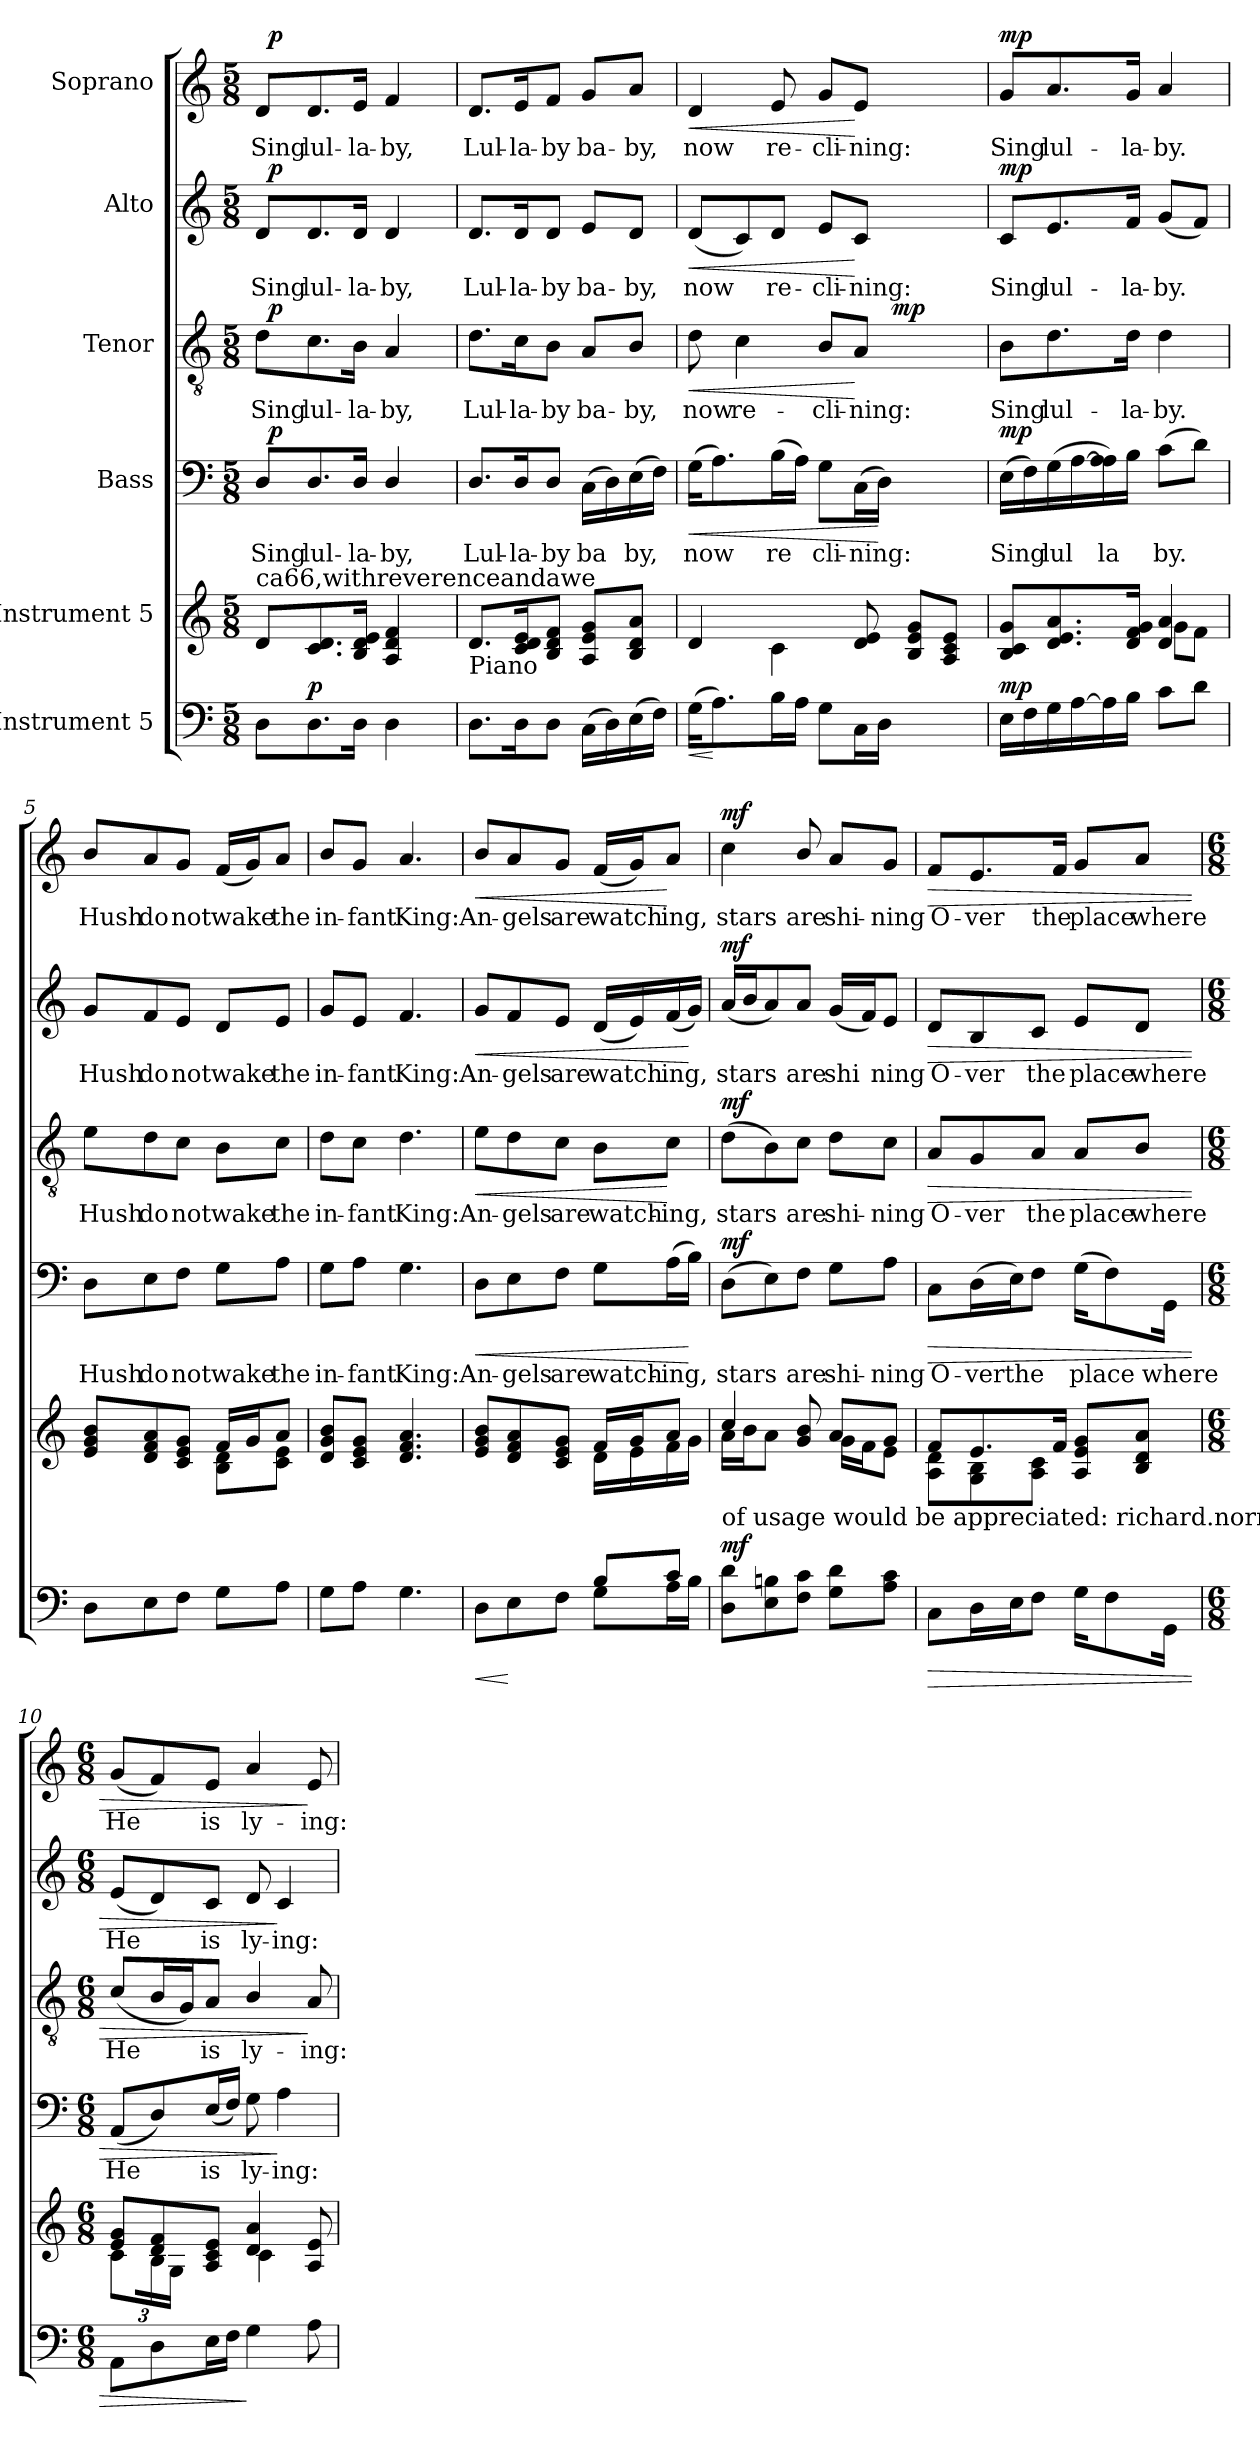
**kern	**dynam	**kern	**kern	**text	**dynam	**kern	**text	**dynam	**kern	**text	**dynam	**kern	**text	**dynam
*part6	*part6	*part5	*part4	*part4	*part4	*part3	*part3	*part3	*part2	*part2	*part2	*part1	*part1	*part1
*staff6	*staff6	*staff5	*staff4	*staff4	*staff4	*staff3	*staff3	*staff3	*staff2	*staff2	*staff2	*staff1	*staff1	*staff1
*I"Instrument 5	*	*I"Instrument 5	*I"Bass	*	*	*I"Tenor	*	*	*I"Alto	*	*	*I"Soprano	*	*
!!LO:PB:g=z
*stria5	*	*stria5	*stria5	*	*	*stria5	*	*	*stria5	*	*	*stria5	*	*
*clefF4	*	*clefG2	*clefF4	*	*	*clefGv2	*	*	*clefG2	*	*	*clefG2	*	*
*k[]	*	*k[]	*k[]	*	*	*k[]	*	*	*k[]	*	*	*k[]	*	*
*C:	*	*C:	*C:	*	*	*C:	*	*	*C:	*	*	*C:	*	*
*M5/8	*	*M5/8	*M5/8	*	*	*M5/8	*	*	*M5/8	*	*	*M5/8	*	*
*MM66	*	*MM66	*MM66	*	*	*MM66	*	*	*MM66	*	*	*MM66	*	*
=1	=1	=1	=1	=1	=1	=1	=1	=1	=1	=1	=1	=1	=1	=1
!	!	!	!	!	!	!	!	!	!	!	!	!LO:TX:a:t=ca66,withreverenceandawe	!	!
!	!	!LO:TX:a:t=ca66,withreverenceandawe	!	!	!	!	!	!	!	!	!	!	!	!
!	!	!	!	!LO:LY:b:cj	!	!	!LO:LY:b:cj	!	!	!LO:LY:b:cj	!	!	!LO:LY:b:cj	!
*	*	*	*^	*	*	*^	*	*	*^	*	*	*^	*	*
8D\L	.	8d/L	8D/L	64ryy	Sing	.	8d\L	64ryy	Sing	.	8d/L	64ryy	Sing	.	8d/L	64ryy	Sing	.
!	!	!	!	!	!	!LO:DY:a	!	!	!	!LO:DY:a	!	!	!	!LO:DY:a	!	!	!	!LO:DY:a
.	.	.	.	2ryy	.	p	.	2ryy	.	p	.	2ryy	.	p	.	2ryy	.	p
!	!LO:DY:a	!	!	!	!LO:LY:b:cj	!	!	!	!LO:LY:b:cj	!	!	!	!LO:LY:b:cj	!	!	!	!LO:LY:b:cj	!
8.D\	p	8.c/ 8.d/	8.D/	.	lul-	.	8.c\	.	lul-	.	8.d/	.	lul-	.	8.d/	.	lul-	.
!	!	!	!	!	!LO:LY:b:cj	!	!	!	!LO:LY:b:cj	!	!	!	!LO:LY:b:cj	!	!	!	!LO:LY:b:cj	!
16D\J	.	16d/ 16B/ 16e/J	16D/J	.	-la-	.	16B\J	.	-la-	.	16d/J	.	-la-	.	16e/J	.	-la-	.
!	!	!	!	!	!LO:LY:b:cj	!	!	!	!LO:LY:b:cj	!	!	!	!LO:LY:b:cj	!	!	!	!LO:LY:b:cj	!
4D\	.	4f/ 4d/ 4A/	4D/	.	-by,	.	4A/	.	-by,	.	4d/	.	-by,	.	4f/	.	-by,	.
.	.	.	.	16..ryy	.	.	.	16..ryy	.	.	.	16..ryy	.	.	.	16..ryy	.	.
=2	=2	=2	=2	=2	=2	=2	=2	=2	=2	=2	=2	=2	=2	=2	=2	=2	=2	=2
!	!	!LO:TX:b:t=Piano	!	!	!	!	!	!	!	!	!	!	!	!	!	!	!	!
!	!	!	!	!	!LO:LY:b:cj	!	!	!	!LO:LY:b:cj	!	!	!	!LO:LY:b:cj	!	!	!	!LO:LY:b:cj	!
*	*	*	*v	*v	*	*	*	*	*	*	*v	*v	*	*	*v	*v	*	*
*	*	*	*	*	*	*v	*v	*	*	*	*	*	*	*	*
8.D\L	.	8.d/L	8.D/L	Lul-	.	8.d\L	Lul-	.	8.d/L	Lul-	.	8.d/L	Lul-	.
!	!	!	!	!LO:LY:b:cj	!	!	!LO:LY:b:cj	!	!	!LO:LY:b:cj	!	!	!LO:LY:b:cj	!
16D\	.	16e/ 16c/ 16d/	16D/	-la-	.	16c\	-la-	.	16d/	-la-	.	16e/	-la-	.
!	!	!	!	!LO:LY:b:cj	!	!	!LO:LY:b:cj	!	!	!LO:LY:b:cj	!	!	!LO:LY:b:cj	!
8D\J	.	8d/ 8B/ 8f/J	8D/J	-by	.	8B\J	-by	.	8d/J	-by	.	8f/J	-by	.
!	!	!	!	!LO:LY:b:cj	!	!	!LO:LY:b:cj	!	!	!LO:LY:b:cj	!	!	!LO:LY:b:cj	!
(>16C\L	.	8e/ 8A/ 8g/L	(>16C\L	ba-	.	8A/L	ba-	.	8e/L	ba-	.	8g/L	ba-	.
!	!	!	!	!LO:LY:b:cj	!	!	!	!	!	!	!	!	!	!
16D\)	.	.	16D\)	--	.	.	.	.	.	.	.	.	.	.
!	!	!	!	!LO:LY:b:cj	!	!	!LO:LY:b:cj	!	!	!LO:LY:b:cj	!	!	!LO:LY:b:cj	!
(>16E\	.	8a/ 8d/ 8B/J	(>16E\	-by,	.	8B/J	-by,	.	8d/J	-by,	.	8a/J	-by,	.
!	!	!	!	!LO:LY:b:cj	!	!	!	!	!	!	!	!	!	!
16F\J)	.	.	16F\J)	.	.	.	.	.	.	.	.	.	.	.
=3	=3	=3	=3	=3	=3	=3	=3	=3	=3	=3	=3	=3	=3	=3
!	!LO:HP:b	!	!	!LO:LY:b:cj	!LO:HP:b	!	!LO:LY:b:cj	!LO:HP:b	!	!LO:LY:b:cj	!LO:HP:b	!	!LO:LY:b:cj	!LO:HP:b
*	*	*	*	*	*	*^	*	*	*	*	*	*	*	*
(>16G\L	<	4d/	(>16G\L	now	<	8d\	2ryy	now	<	(<8d/L	now	<	4d/	now	<
!	!	!	!	!LO:LY:b:cj	!	!	!	!	!	!	!	!	!	!	!
8.A\)	[	.	8.A\)	.	.	.	.	.	.	.	.	.	.	.	.
!	!	!	!	!	!	!	!	!LO:LY:b:cj	!	!	!LO:LY:b:cj	!	!	!	!
.	.	.	.	.	.	4c\	.	re-	.	8c/)	.	.	.	.	.
!	!	!	!	!LO:LY:b:cj	!	!	!	!	!	!	!LO:LY:b:cj	!	!	!LO:LY:b:cj	!
16B\	.	4c\	(>16B\	re-	.	.	.	.	.	8d/J	re-	.	8e/	re-	.
!	!	!	!	!LO:LY:b:cj	!	!	!	!	!	!	!	!	!	!	!
16A\J	.	.	16A\J)	--	.	.	.	.	.	.	.	.	.	.	.
!	!	!	!	!LO:LY:b:cj	!	!	!	!LO:LY:b:cj	!	!	!LO:LY:b:cj	!	!	!LO:LY:b:cj	!
8G\L	.	.	8G\L	-cli-	.	8B/L	.	-cli-	.	8e/L	-cli-	.	8g/L	-cli-	.
!	!	!	!	!LO:LY:b:cj	!	!	!	!LO:LY:b:cj	!	!	!LO:LY:b:cj	!	!	!LO:LY:b:cj	!
16C\	.	8d/ 8e/	(>16C\	-ning:	.	8A/J	16.ryy	-ning:	[	8c/J	-ning:	[	8e/J	-ning:	[
!	!	!	!	!LO:LY:b:cj	!	!	!	!	!	!	!	!	!	!	!
16D\J	.	.	16D\J)	.	[	.	.	.	.	.	.	.	.	.	.
!	!	!	!	!	!	!	!	!	!LO:DY:a	!	!	!	!	!	!
.	.	.	.	.	.	.	4ryy	.	mp	.	.	.	.	.	.
4ryy	.	8g/ 8e/ 8B/L	4ryy	.	.	4ryy	.	.	.	4ryy	.	.	4ryy	.	.
.	.	8e/ 8c/ 8A/J	.	.	.	.	.	.	.	.	.	.	.	.	.
.	.	.	.	.	.	.	32ryy	.	.	.	.	.	.	.	.
=4	=4	=4	=4	=4	=4	=4	=4	=4	=4	=4	=4	=4	=4	=4	=4
*	*	*^	*	*	*	*	*	*	*	*	*	*	*	*	*
!	!LO:DY:a	!	!	!	!LO:LY:b:cj	!LO:DY:a	!	!	!LO:LY:b:cj	!	!	!LO:LY:b:cj	!LO:DY:a	!	!LO:LY:b:cj	!LO:DY:a
*	*	*	*	*	*	*	*v	*v	*	*	*	*	*	*	*	*
16E\L	mp	8g/ 8B/ 8c/L	4.ryy	(>16E\L	Sing	mp	8B\L	Sing	.	8c/L	Sing	mp	8g/L	Sing	mp
!	!	!	!	!	!LO:LY:b:cj	!	!	!	!	!	!	!	!	!	!
16F\	.	.	.	16F\)	.	.	.	.	.	.	.	.	.	.	.
!	!	!	!	!	!LO:LY:b:cj	!	!	!LO:LY:b:cj	!	!	!LO:LY:b:cj	!	!	!LO:LY:b:cj	!
16G\	.	8.a/ 8.d/ 8.e/	.	(>16G\	lul-	.	8.d\	lul-	.	8.e/	lul-	.	8.a/	lul-	.
!	!	!	!	!	!LO:LY:b:cj	!	!	!	!	!	!	!	!	!	!
[>16A\	.	.	.	[>16A\	--	.	.	.	.	.	.	.	.	.	.
!	!	!	!	!	!LO:LY:b:cj	!	!	!	!	!	!	!	!	!	!
16A\]	.	.	.	16A\ 16A\])	-la-	.	.	.	.	.	.	.	.	.	.
!	!	!	!	!	!LO:LY:b:cj	!	!	!LO:LY:b:cj	!	!	!LO:LY:b:cj	!	!	!LO:LY:b:cj	!
16B\J	.	16f/ 16d/ 16g/J	.	16B\J	--	.	16d\J	-la-	.	16f/J	-la-	.	16g/J	-la-	.
!	!	!	!	!	!LO:LY:b:cj	!	!	!LO:LY:b:cj	!	!	!LO:LY:b:cj	!	!	!LO:LY:b:cj	!
8c\L	.	4a/ 4d/	8g\L	(>8c\L	-by.	.	4d\	-by.	.	(<8g/L	-by.	.	4a/	-by.	.
!	!	!	!	!	!LO:LY:b:cj	!	!	!	!	!	!LO:LY:b:cj	!	!	!	!
8d\J	.	.	8f\J	8d\J)	.	.	.	.	.	8f/J)	.	.	.	.	.
!!LO:PB:g=z
=5	=5	=5	=5	=5	=5	=5	=5	=5	=5	=5	=5	=5	=5	=5	=5
!	!	!	!	!	!LO:LY:b:cj	!	!	!LO:LY:b:cj	!	!	!LO:LY:b:cj	!	!	!LO:LY:b:cj	!
8D\L	.	8b/ 8e/ 8g/L	4.ryy	8D\L	Hush	.	8e\L	Hush	.	8g/L	Hush	.	8b/L	Hush	.
!	!	!	!	!	!LO:LY:b:cj	!	!	!LO:LY:b:cj	!	!	!LO:LY:b:cj	!	!	!LO:LY:b:cj	!
8E\	.	8f/ 8d/ 8a/	.	8E\	do	.	8d\	do	.	8f/	do	.	8a/	do	.
!	!	!	!	!	!LO:LY:b:cj	!	!	!LO:LY:b:cj	!	!	!LO:LY:b:cj	!	!	!LO:LY:b:cj	!
8F\J	.	8g/ 8e/ 8c/J	.	8F\J	not	.	8c\J	not	.	8e/J	not	.	8g/J	not	.
!	!	!	!	!	!LO:LY:b:cj	!	!	!LO:LY:b:cj	!	!	!LO:LY:b:cj	!	!	!LO:LY:b:cj	!
8G\L	.	16f/L	8B\ 8d\L	8G\L	wake	.	8B\L	wake	.	8d/L	wake	.	(<16f/L	wake	.
!	!	!	!	!	!	!	!	!	!	!	!	!	!	!LO:LY:b:cj	!
.	.	16g/	.	.	.	.	.	.	.	.	.	.	16g/)	.	.
!	!	!	!	!	!LO:LY:b:cj	!	!	!LO:LY:b:cj	!	!	!LO:LY:b:cj	!	!	!LO:LY:b:cj	!
8A\J	.	8a/J	8e\ 8c\J	8A\J	the	.	8c\J	the	.	8e/J	the	.	8a/J	the	.
=6	=6	=6	=6	=6	=6	=6	=6	=6	=6	=6	=6	=6	=6	=6	=6
!	!	!LO:TX:b:t=May be freely copied	!	!	!	!	!	!	!	!	!	!	!	!	!
!	!	!	!	!	!LO:LY:b:cj	!	!	!LO:LY:b:cj	!	!	!LO:LY:b:cj	!	!	!LO:LY:b:cj	!
*	*	*v	*v	*	*	*	*	*	*	*	*	*	*	*	*
8G\L	.	8g/ 8d/ 8b/L	8G\L	in-	.	8d\L	in-	.	8g/L	in-	.	8b/L	in-	.
!	!	!	!	!LO:LY:b:cj	!	!	!LO:LY:b:cj	!	!	!LO:LY:b:cj	!	!	!LO:LY:b:cj	!
8A\J	.	8e/ 8c/ 8g/J	8A\J	-fant	.	8c\J	-fant	.	8e/J	-fant	.	8g/J	-fant	.
!	!	!	!	!LO:LY:b:cj	!	!	!LO:LY:b:cj	!	!	!LO:LY:b:cj	!	!	!LO:LY:b:cj	!
4.G\	.	4.a/ 4.d/ 4.f/	4.G\	King:	.	4.d\	King:	.	4.f/	King:	.	4.a/	King:	.
=7	=7	=7	=7	=7	=7	=7	=7	=7	=7	=7	=7	=7	=7	=7
*^	*	*	*	*	*	*	*	*	*	*	*	*	*	*
!	!	!	!LO:TX:b:t=and distributed, but notification	!	!	!	!	!	!	!	!	!	!	!	!
!	!	!LO:HP:b	!	!	!LO:LY:b:cj	!LO:HP:b	!	!LO:LY:b:cj	!LO:HP:b	!	!LO:LY:b:cj	!LO:HP:b	!	!LO:LY:b:cj	!LO:HP:b
*	*	*	*^	*	*	*	*	*	*	*	*	*	*	*	*
4.ryy	8D\L	<	8b/ 8g/ 8e/L	4.ryy	8D\L	An-	<	8e\L	An-	<	8g/L	An-	<	8b/L	An-	<
!	!	!	!	!	!	!LO:LY:b:cj	!	!	!LO:LY:b:cj	!	!	!LO:LY:b:cj	!	!	!LO:LY:b:cj	!
.	8E\	[	8a/ 8d/ 8f/	.	8E\	-gels	.	8d\	-gels	.	8f/	-gels	.	8a/	-gels	.
!	!	!	!	!	!	!LO:LY:b:cj	!	!	!LO:LY:b:cj	!	!	!LO:LY:b:cj	!	!	!LO:LY:b:cj	!
.	8F\J	.	8e/ 8c/ 8g/J	.	8F\J	are	.	8c\J	are	.	8e/J	are	.	8g/J	are	.
!	!	!	!	!	!	!LO:LY:b:cj	!	!	!LO:LY:b:cj	!	!	!LO:LY:b:cj	!	!	!LO:LY:b:cj	!
8B/L	8G\L	.	16f/L	16d\L	8G\L	watch-	.	8B\L	watch-	.	(<16d/L	watch-	.	(<16f/L	watch-	.
!	!	!	!	!	!	!	!	!	!	!	!	!LO:LY:b:cj	!	!	!LO:LY:b:cj	!
.	.	.	16g/	16e\	.	.	.	.	.	.	16e/)	--	.	16g/)	--	.
!	!	!	!	!	!	!LO:LY:b:cj	!	!	!LO:LY:b:cj	!	!	!LO:LY:b:cj	!	!	!LO:LY:b:cj	!
8c/J	16A\	.	8a/J	16f\	(>16A\	-ing,	.	8c\J	-ing,	[	(<16f/	-ing,	.	8a/J	-ing,	[
!	!	!	!	!	!	!LO:LY:b:cj	!	!	!	!	!	!LO:LY:b:cj	!	!	!	!
.	16B\J	.	.	16g\J	16B\J)	.	[	.	.	.	16g/J)	.	[	.	.	.
=8	=8	=8	=8	=8	=8	=8	=8	=8	=8	=8	=8	=8	=8	=8	=8	=8
!	!	!	!LO:TX:b:t=of usage would be appreciated&colon; richard.norris@btinternet.com	!	!	!	!	!	!	!	!	!	!	!	!	!
!	!	!LO:DY:a	!	!	!	!LO:LY:b:cj	!LO:DY:a	!	!LO:LY:b:cj	!LO:DY:a	!	!LO:LY:b:cj	!LO:DY:a	!	!LO:LY:b:cj	!LO:DY:a
*v	*v	*	*	*	*	*	*	*	*	*	*	*	*	*	*	*
8D\ 8d\L	mf	4cc/	16a\L	(>8D\L	stars	mf	(>8d\L	stars	mf	(<16a/L	stars	mf	4cc\	stars	mf
!	!	!	!	!	!	!	!	!	!	!	!LO:LY:b:cj	!	!	!	!
.	.	.	16b\	.	.	.	.	.	.	16b/	.	.	.	.	.
!	!	!	!	!	!LO:LY:b:cj	!	!	!LO:LY:b:cj	!	!	!LO:LY:b:cj	!	!	!	!
8Bn\ 8E\	.	.	8a\J	8E\)	.	.	8B\)	.	.	8a/)	.	.	.	.	.
!	!	!	!	!	!LO:LY:b:cj	!	!	!LO:LY:b:cj	!	!	!LO:LY:b:cj	!	!	!LO:LY:b:cj	!
8c\ 8F\J	.	8g/ 8b/	8ryy	8F\J	are	.	8c\J	are	.	8a/J	are	.	8b/	are	.
!	!	!	!	!	!LO:LY:b:cj	!	!	!LO:LY:b:cj	!	!	!LO:LY:b:cj	!	!	!LO:LY:b:cj	!
8G\ 8d\L	.	8a/L	16g\L	8G\L	shi-	.	8d\L	shi-	.	(<16g/L	shi-	.	8a/L	shi-	.
!	!	!	!	!	!	!	!	!	!	!	!LO:LY:b:cj	!	!	!	!
.	.	.	16f\	.	.	.	.	.	.	16f/)	--	.	.	.	.
!	!	!	!	!	!LO:LY:b:cj	!	!	!LO:LY:b:cj	!	!	!LO:LY:b:cj	!	!	!LO:LY:b:cj	!
8c\ 8A\J	.	8g/J	8e\J	8A\J	-ning	.	8c\J	-ning	.	8e/J	-ning	.	8g/J	-ning	.
!!LO:PB:g=z
=9	=9	=9	=9	=9	=9	=9	=9	=9	=9	=9	=9	=9	=9	=9	=9
!	!LO:HP:b	!	!	!	!LO:LY:b:cj	!LO:HP:b	!	!LO:LY:b:cj	!LO:HP:b	!	!LO:LY:b:cj	!LO:HP:b	!	!LO:LY:b:cj	!LO:HP:b
8C\L	>	8f/L	8A\ 8d\L	8C\L	O-	>	8A/L	O-	>	8d/L	O-	>	8f/L	O-	>
!	!	!	!	!	!LO:LY:b:cj	!	!	!LO:LY:b:cj	!	!	!LO:LY:b:cj	!	!	!LO:LY:b:cj	!
16D\	.	8.e/	8G\ 8B\	(>16D\	-ver	.	8G/	-ver	.	8B/	-ver	.	8.e/	-ver	.
!	!	!	!	!	!LO:LY:b:cj	!	!	!	!	!	!	!	!	!	!
16E\	.	.	.	16E\)	the	.	.	.	.	.	.	.	.	.	.
!	!	!	!	!	!LO:LY:b:cj	!	!	!LO:LY:b:cj	!	!	!LO:LY:b:cj	!	!	!	!
8F\J	.	.	8A\ 8c\J	8F\J	.	.	8A/J	the	.	8c/J	the	.	.	.	.
!	!	!	!	!	!	!	!	!	!	!	!	!	!	!LO:LY:b:cj	!
.	.	16f/J	.	.	.	.	.	.	.	.	.	.	16f/J	the	.
!	!	!	!	!	!LO:LY:b:cj	!	!	!LO:LY:b:cj	!	!	!LO:LY:b:cj	!	!	!LO:LY:b:cj	!
16G\L	.	8e/ 8A/ 8g/L	4ryy	(>16G\L	place	.	8A/L	place	.	8e/L	place	.	8g/L	place	.
!	!	!	!	!	!LO:LY:b:cj	!	!	!	!	!	!	!	!	!	!
8F\	.	.	.	8F\)	.	.	.	.	.	.	.	.	.	.	.
!	!	!	!	!	!	!	!	!LO:LY:b:cj	!	!	!LO:LY:b:cj	!	!	!LO:LY:b:cj	!
.	.	8a/ 8d/ 8B/J	.	.	.	.	8B/J	where	.	8d/J	where	.	8a/J	where	.
!	!	!	!	!	!LO:LY:b:cj	!	!	!	!	!	!	!	!	!	!
16GG\J	.	.	.	16GG\J	where	.	.	.	.	.	.	.	.	.	.
=10	=10	=10	=10	=10	=10	=10	=10	=10	=10	=10	=10	=10	=10	=10	=10
*M6/8	*	*M6/8	*	*M6/8	*	*	*M6/8	*	*	*M6/8	*	*	*M6/8	*	*
*	*	*	*Xbrackettup	*	*	*	*	*	*	*	*	*	*	*	*
!	!	!	!	!	!LO:LY:b:cj	!	!	!LO:LY:b:cj	!	!	!LO:LY:b:cj	!	!	!LO:LY:b:cj	!
8AA\L	.	8g/ 8e/L	12c\L	(<8AA/L	He	.	(<8c/L	He	.	(<8e/L	He	.	(<8g/L	He	.
.	.	.	24ryy	.	.	.	.	.	.	.	.	.	.	.	.
!	!	!	!	!	!LO:LY:b:cj	!	!	!LO:LY:b:cj	!	!	!LO:LY:b:cj	!	!	!LO:LY:b:cj	!
8D\	.	8f/ 8d/	24B\	8D/)	.	.	16B/	.	.	8d/)	.	.	8f/)	.	.
.	.	.	24G\J	.	.	.	.	.	.	.	.	.	.	.	.
!	!	!	!	!	!	!	!	!LO:LY:b:cj	!	!	!	!	!	!	!
.	.	.	.	.	.	.	16G/)	.	.	.	.	.	.	.	.
.	.	.	6ryy	.	.	.	.	.	.	.	.	.	.	.	.
!	!	!	!	!	!LO:LY:b:cj	!	!	!LO:LY:b:cj	!	!	!LO:LY:b:cj	!	!	!LO:LY:b:cj	!
16E\	.	8e/ 8A/ 8c/J	.	(<16E/	is	.	8A/J	is	.	8c/J	is	.	8e/J	is	.
!	!	!	!	!	!LO:LY:b:cj	!	!	!	!	!	!	!	!	!	!
16F\J	.	.	.	16F/J)	.	.	.	.	.	.	.	.	.	.	.
!	!	!	!	!	!LO:LY:b:cj	!	!	!LO:LY:b:cj	!	!	!LO:LY:b:cj	!	!	!LO:LY:b:cj	!
4G\	]	4a/ 4d/	4c\	8G\	ly-	.	4B/	ly-	.	8d/	ly-	.	4a/	ly-	.
!	!	!	!	!	!LO:LY:b:cj	!	!	!	!	!	!LO:LY:b:cj	!	!	!	!
.	.	.	.	4A\	-ing:	]	.	.	.	4c/	-ing:	]	.	.	.
!	!	!	!	!	!	!	!	!LO:LY:b:cj	!	!	!	!	!	!LO:LY:b:cj	!
8A\	.	8e/ 8A/	8ryy	.	.	.	8A/	-ing:	]	.	.	.	8e/	-ing:	]
*	*	*v	*v	*	*	*	*	*	*	*	*	*	*	*	*
=	=	=	=	=	=	=	=	=	=	=	=	=	=	=
*-	*-	*-	*-	*-	*-	*-	*-	*-	*-	*-	*-	*-	*-	*-
